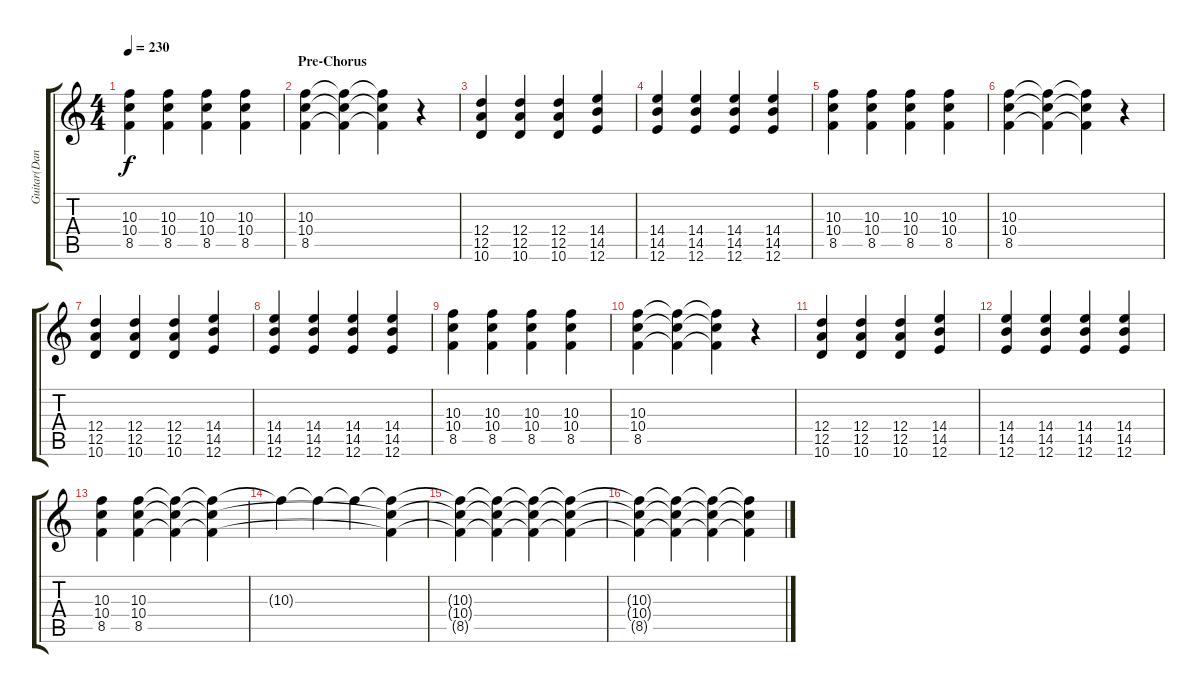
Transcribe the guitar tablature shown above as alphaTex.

\track ("Guitar(Daniel)" "Guitar(Dan") {instrument overdrivenguitar}
\staff {score tabs}
\tuning (E4 B3 G3 D3 A2 E2) {hide}
\ts (4 4)
\tempo 230
\clef g2
\ks c
(10.3 10.4 8.5).4{dy f} (10.3 10.4 8.5).4 (10.3 10.4 8.5).4 (10.3 10.4 8.5).4 |
\section ("" "Pre-Chorus")
(10.3 10.4 8.5).4 (10.3{t} 10.4{t} 8.5{t}).4 (10.3{t} 10.4{t} 8.5{t}).4 r.4 |
(12.4 12.5 10.6).4 (12.4 12.5 10.6).4 (12.4 12.5 10.6).4 (14.4 14.5 12.6).4 |
(14.4 14.5 12.6).4 (14.4 14.5 12.6).4 (14.4 14.5 12.6).4 (14.4 14.5 12.6).4 |
(10.3 10.4 8.5).4 (10.3 10.4 8.5).4 (10.3 10.4 8.5).4 (10.3 10.4 8.5).4 |
(10.3 10.4 8.5).4 (10.3{t} 10.4{t} 8.5{t}).4 (10.3{t} 10.4{t} 8.5{t}).4 r.4 |
(12.4 12.5 10.6).4 (12.4 12.5 10.6).4 (12.4 12.5 10.6).4 (14.4 14.5 12.6).4 |
(14.4 14.5 12.6).4 (14.4 14.5 12.6).4 (14.4 14.5 12.6).4 (14.4 14.5 12.6).4 |
(10.3 10.4 8.5).4 (10.3 10.4 8.5).4 (10.3 10.4 8.5).4 (10.3 10.4 8.5).4 |
(10.3 10.4 8.5).4 (10.3{t} 10.4{t} 8.5{t}).4 (10.3{t} 10.4{t} 8.5{t}).4 r.4 |
(12.4 12.5 10.6).4 (12.4 12.5 10.6).4 (12.4 12.5 10.6).4 (14.4 14.5 12.6).4 |
(14.4 14.5 12.6).4 (14.4 14.5 12.6).4 (14.4 14.5 12.6).4 (14.4 14.5 12.6).4 |
(10.3 10.4 8.5).4 (10.3 10.4 8.5).4 (10.3{t} 10.4{t} 8.5{t}).4 (10.3{t} 10.4{t} 8.5{t}).4 |
10.3{t}.4 10.3{t}.4 10.3{t}.4 (10.3{t} 10.4{t} 8.5{t}).4 |
(10.3{t} 10.4{t} 8.5{t}).4 (10.3{t} 10.4{t} 8.5{t}).4 (10.3{t} 10.4{t} 8.5{t}).4 (10.3{t} 10.4{t} 8.5{t}).4 |
(10.3{t} 10.4{t} 8.5{t}).4 (10.3{t} 10.4{t} 8.5{t}).4 (10.3{t} 10.4{t} 8.5{t}).4 (10.3{t} 10.4{t} 8.5{t}).4
